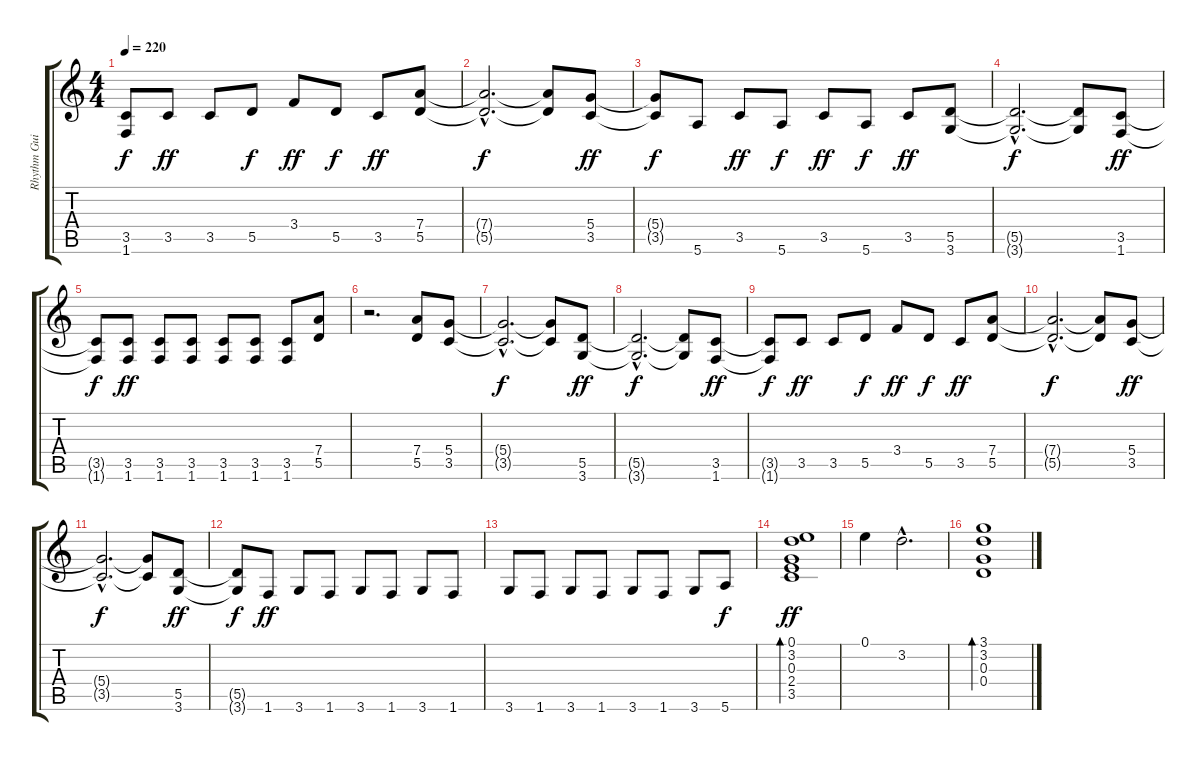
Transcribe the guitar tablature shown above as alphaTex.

\track ("Rhythm Guitar" "Rhythm Gui") {instrument overdrivenguitar}
\staff {score tabs}
\tuning (E4 B3 G3 D3 A2 E2) {hide}
\ts (4 4)
\tempo 220
\clef g2
\ks c
(3.5{t} 1.6{t}).8{dy f} 3.5.8{dy ff} 3.5.8 5.5.8{dy f} 3.4.8{dy ff} 5.5.8{dy f} 3.5.8{dy ff} (7.4 5.5).8 |
(7.4{hac t} 5.5{hac t}).2{d dy f} (7.4{t} 5.5{t}).8 (5.4 3.5).8{dy ff} |
(5.4{t} 3.5{t}).8{dy f} 5.6.8 3.5.8{dy ff} 5.6.8{dy f} 3.5.8{dy ff} 5.6.8{dy f} 3.5.8{dy ff} (5.5 3.6).8 |
(5.5{hac t} 3.6{hac t}).2{d dy f} (5.5{t} 3.6{t}).8 (3.5 1.6).8{dy ff} |
(3.5{t} 1.6{t}).8{dy f} (3.5 1.6).8{dy ff} (3.5 1.6).8 (3.5 1.6).8 (3.5 1.6).8 (3.5 1.6).8 (3.5 1.6).8 (7.4 5.5).8 |
r.2{d} (7.4 5.5).8 (5.4 3.5).8 |
(5.4{hac t} 3.5{hac t}).2{d dy f} (5.4{t} 3.5{t}).8 (5.5 3.6).8{dy ff} |
(5.5{hac t} 3.6{hac t}).2{d dy f} (5.5{t} 3.6{t}).8 (3.5 1.6).8{dy ff} |
(3.5{t} 1.6{t}).8{dy f} 3.5.8{dy ff} 3.5.8 5.5.8{dy f} 3.4.8{dy ff} 5.5.8{dy f} 3.5.8{dy ff} (7.4 5.5).8 |
(7.4{hac t} 5.5{hac t}).2{d dy f} (7.4{t} 5.5{t}).8 (5.4 3.5).8{dy ff} |
(5.4{hac t} 3.5{hac t}).2{d dy f} (5.4{t} 3.5{t}).8 (5.5 3.6).8{dy ff} |
(5.5{t} 3.6{t}).8{dy f} 1.6.8{dy ff} 3.6.8 1.6.8 3.6.8 1.6.8 3.6.8 1.6.8 |
3.6.8 1.6.8 3.6.8 1.6.8 3.6.8 1.6.8 3.6.8 5.6.8{dy f} |
(0.1 3.2 0.3 2.4 3.5).1{bd 240 dy ff} |
0.1.4 3.2{hac}.2{d} |
(3.1 3.2 0.3 0.4).1{bd 240}
